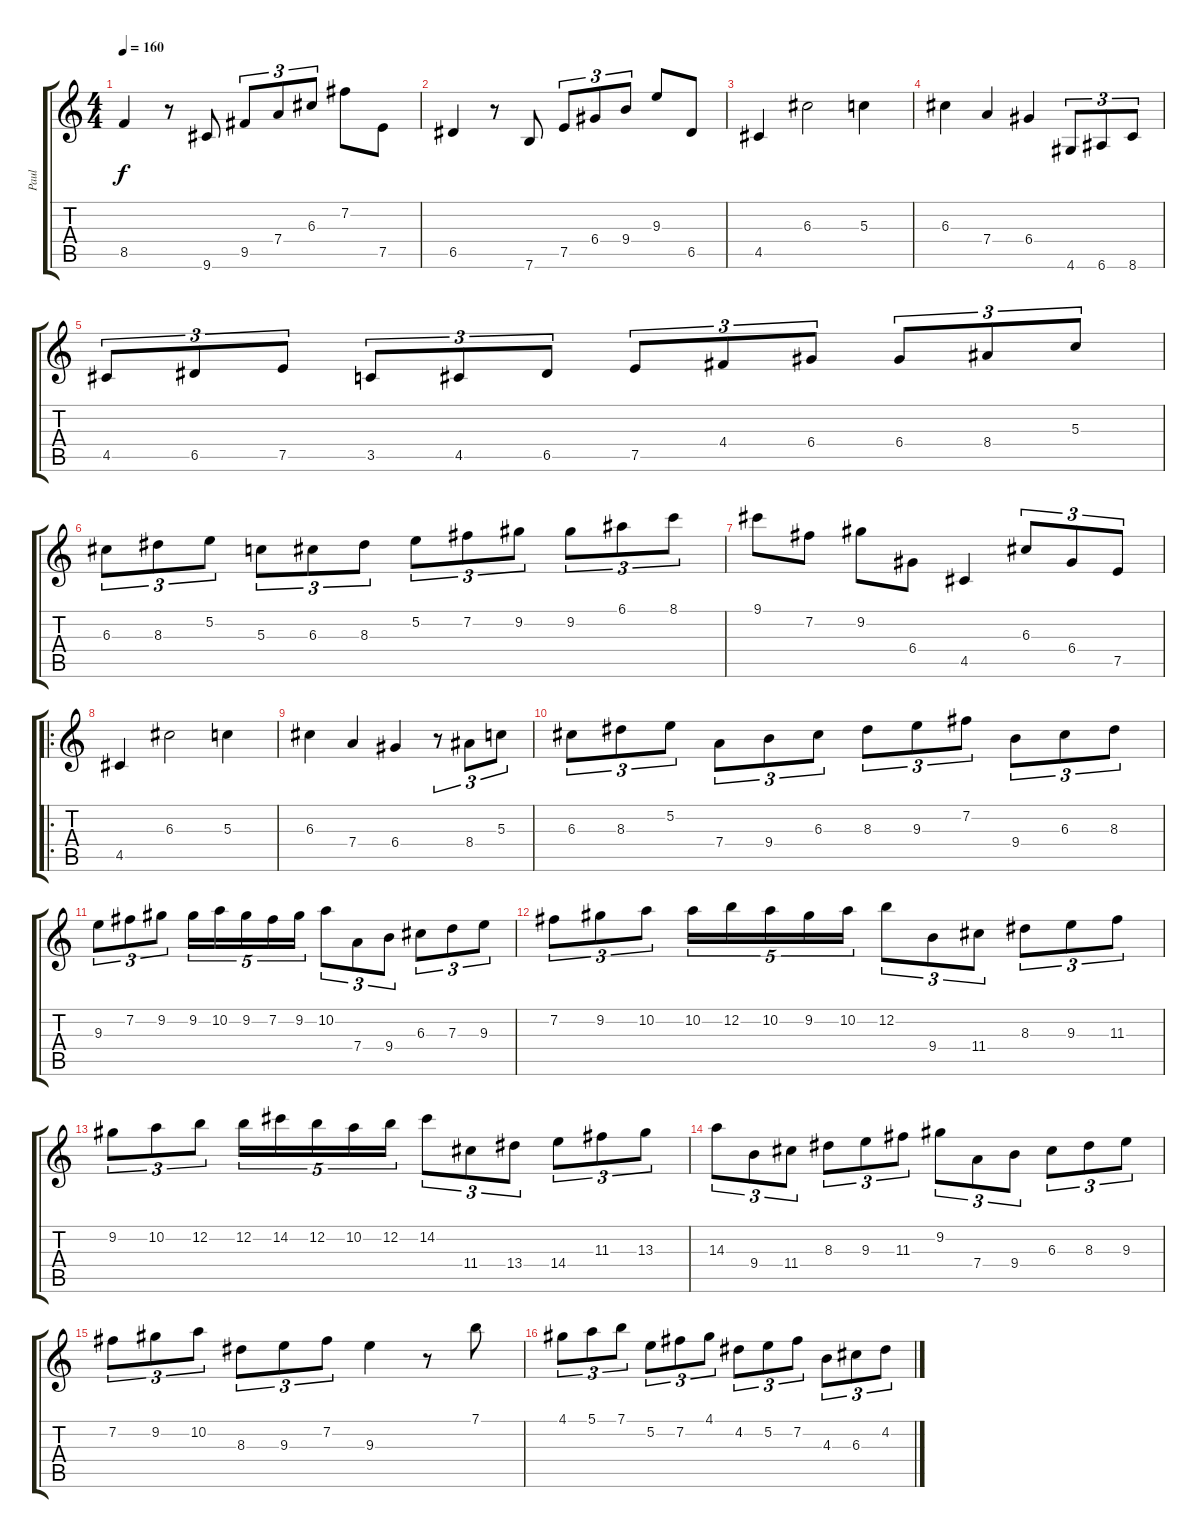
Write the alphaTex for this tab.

\track ("Paul" "Paul") {instrument acousticguitarnylon}
\staff {score tabs}
\tuning (E4 B3 G3 D3 A2 E2) {hide}
\ts (4 4)
\tempo 160
\clef g2
\ks c
8.5.4{dy f} r.8 9.6.8 9.5.8{tu (3 2)} 7.4.8{tu (3 2)} 6.3.8{tu (3 2)} 7.2.8 7.5.8 |
6.5.4 r.8 7.6.8 7.5.8{tu (3 2)} 6.4.8{tu (3 2)} 9.4.8{tu (3 2)} 9.3.8 6.5.8 |
4.5.4 6.3.2 5.3.4 |
6.3.4 7.4.4 6.4.4 4.6.8{tu (3 2)} 6.6.8{tu (3 2)} 8.6.8{tu (3 2)} |
4.5.8{tu (3 2)} 6.5.8{tu (3 2)} 7.5.8{tu (3 2)} 3.5.8{tu (3 2)} 4.5.8{tu (3 2)} 6.5.8{tu (3 2)} 7.5.8{tu (3 2)} 4.4.8{tu (3 2)} 6.4.8{tu (3 2)} 6.4.8{tu (3 2)} 8.4.8{tu (3 2)} 5.3.8{tu (3 2)} |
6.3.8{tu (3 2)} 8.3.8{tu (3 2)} 5.2.8{tu (3 2)} 5.3.8{tu (3 2)} 6.3.8{tu (3 2)} 8.3.8{tu (3 2)} 5.2.8{tu (3 2)} 7.2.8{tu (3 2)} 9.2.8{tu (3 2)} 9.2.8{tu (3 2)} 6.1.8{tu (3 2)} 8.1.8{tu (3 2)} |
9.1.8 7.2.8 9.2.8 6.4.8 4.5.4 6.3.8{tu (3 2)} 6.4.8{tu (3 2)} 7.5.8{tu (3 2)} |
\ro
4.5.4 6.3.2 5.3.4 |
6.3.4 7.4.4 6.4.4 r.8{tu (3 2)} 8.4.8{tu (3 2)} 5.3.8{tu (3 2)} |
6.3.8{tu (3 2)} 8.3.8{tu (3 2)} 5.2.8{tu (3 2)} 7.4.8{tu (3 2)} 9.4.8{tu (3 2)} 6.3.8{tu (3 2)} 8.3.8{tu (3 2)} 9.3.8{tu (3 2)} 7.2.8{tu (3 2)} 9.4.8{tu (3 2)} 6.3.8{tu (3 2)} 8.3.8{tu (3 2)} |
9.3.8{tu (3 2)} 7.2.8{tu (3 2)} 9.2.8{tu (3 2)} 9.2.16{tu (5 4)} 10.2.16{tu (5 4)} 9.2.16{tu (5 4)} 7.2.16{tu (5 4)} 9.2.16{tu (5 4)} 10.2.8{tu (3 2)} 7.4.8{tu (3 2)} 9.4.8{tu (3 2)} 6.3.8{tu (3 2)} 7.3.8{tu (3 2)} 9.3.8{tu (3 2)} |
7.2.8{tu (3 2)} 9.2.8{tu (3 2)} 10.2.8{tu (3 2)} 10.2.16{tu (5 4)} 12.2.16{tu (5 4)} 10.2.16{tu (5 4)} 9.2.16{tu (5 4)} 10.2.16{tu (5 4)} 12.2.8{tu (3 2)} 9.4.8{tu (3 2)} 11.4.8{tu (3 2)} 8.3.8{tu (3 2)} 9.3.8{tu (3 2)} 11.3.8{tu (3 2)} |
9.2.8{tu (3 2)} 10.2.8{tu (3 2)} 12.2.8{tu (3 2)} 12.2.16{tu (5 4)} 14.2.16{tu (5 4)} 12.2.16{tu (5 4)} 10.2.16{tu (5 4)} 12.2.16{tu (5 4)} 14.2.8{tu (3 2)} 11.4.8{tu (3 2)} 13.4.8{tu (3 2)} 14.4.8{tu (3 2)} 11.3.8{tu (3 2)} 13.3.8{tu (3 2)} |
14.3.8{tu (3 2)} 9.4.8{tu (3 2)} 11.4.8{tu (3 2)} 8.3.8{tu (3 2)} 9.3.8{tu (3 2)} 11.3.8{tu (3 2)} 9.2.8{tu (3 2)} 7.4.8{tu (3 2)} 9.4.8{tu (3 2)} 6.3.8{tu (3 2)} 8.3.8{tu (3 2)} 9.3.8{tu (3 2)} |
7.2.8{tu (3 2)} 9.2.8{tu (3 2)} 10.2.8{tu (3 2)} 8.3.8{tu (3 2)} 9.3.8{tu (3 2)} 7.2.8{tu (3 2)} 9.3.4 r.8 7.1.8 |
4.1.8{tu (3 2)} 5.1.8{tu (3 2)} 7.1.8{tu (3 2)} 5.2.8{tu (3 2)} 7.2.8{tu (3 2)} 4.1.8{tu (3 2)} 4.2.8{tu (3 2)} 5.2.8{tu (3 2)} 7.2.8{tu (3 2)} 4.3.8{tu (3 2)} 6.3.8{tu (3 2)} 4.2.8{tu (3 2)}
